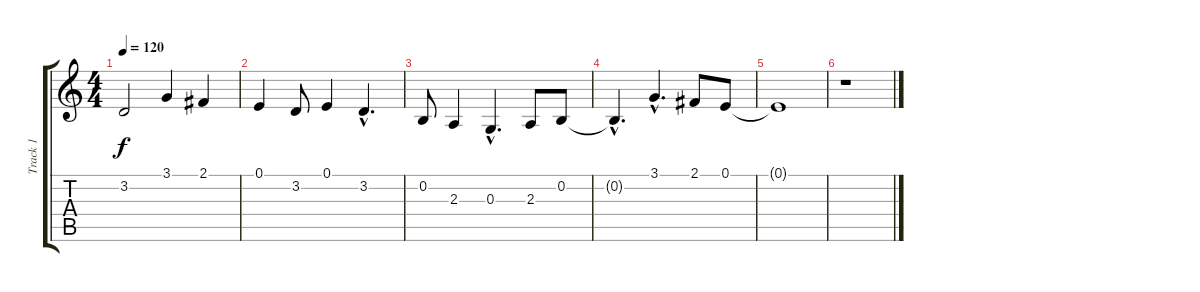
\track ("Track 1" "Track 1") {instrument stringensemble1}
\staff {score tabs}
\tuning (E4 B3 G3 D3 A2 E2) {hide}
\ts (4 4)
\tempo 120
\clef g2
\ks c
3.2{t}.2{dy f} 3.1.4 2.1.4 |
0.1.4 3.2.8 0.1.4 3.2{hac}.4{d} |
0.2.8 2.3.4 0.3{hac}.4{d} 2.3.8 0.2.8 |
0.2{hac t}.4{d} 3.1{hac}.4{d} 2.1.8 0.1.8 |
0.1{t}.1 |
r.1
